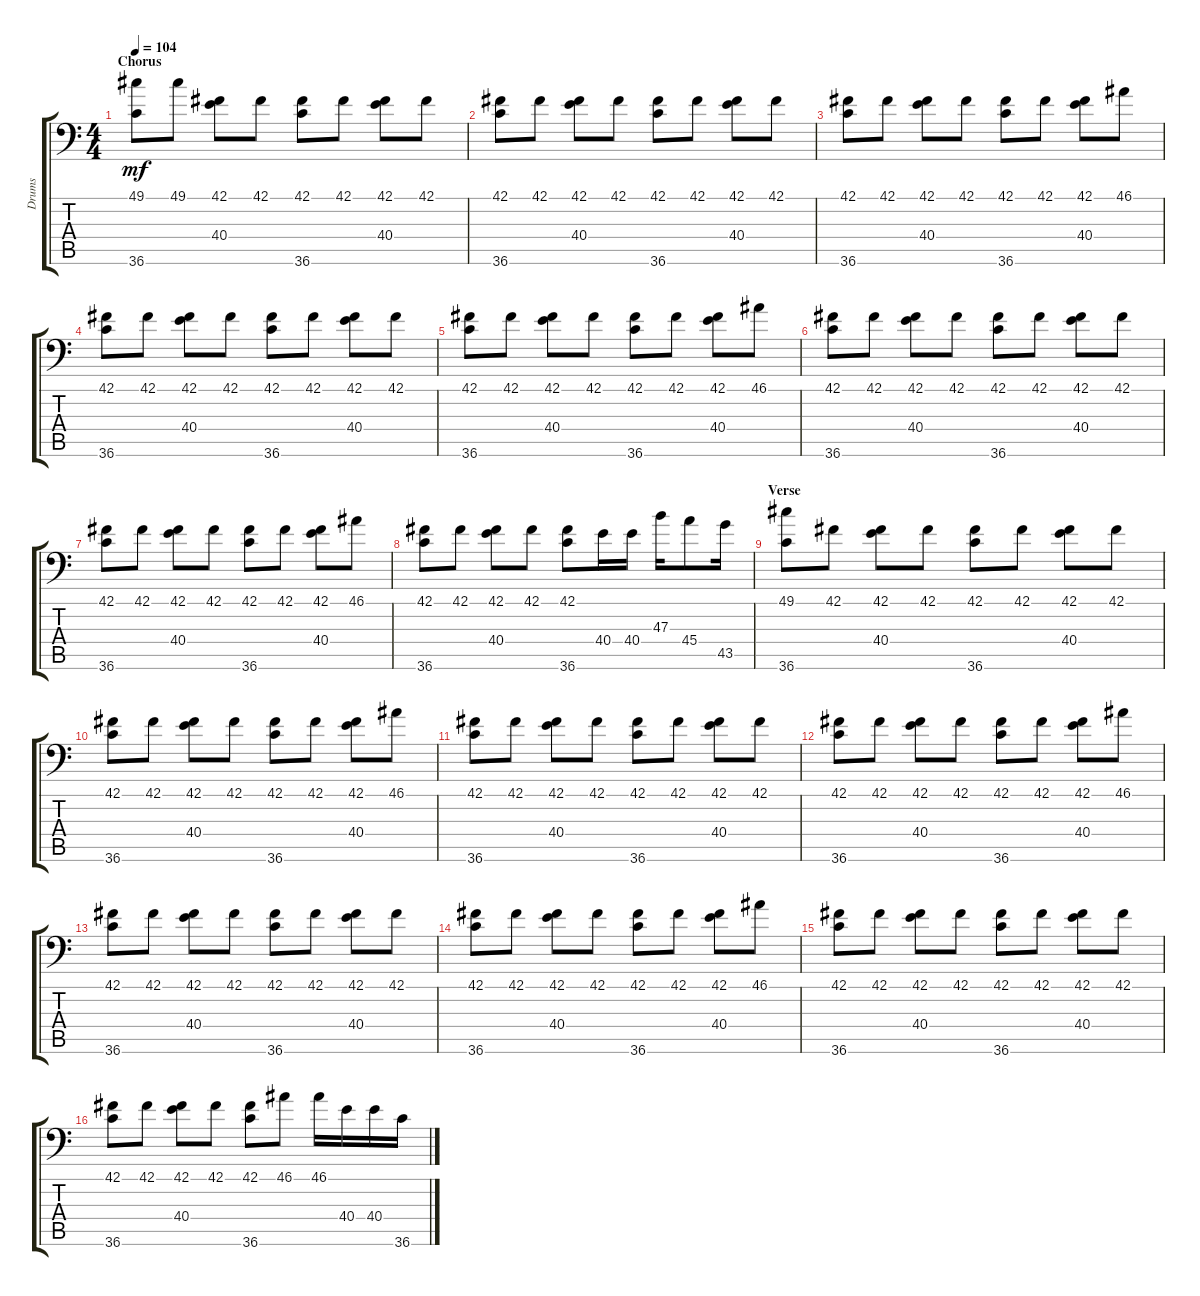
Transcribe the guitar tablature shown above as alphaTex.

\track ("Drums" "Drums") {instrument acousticgrandpiano}
\staff {score tabs}
\tuning (C-1 C-1 C-1 C-1 C-1 C-1) {hide}
\ts (4 4)
\section ("" "Chorus")
\tempo 104
\clef f4
\ks c
(49.1 36.6).8{dy mf} 49.1.8 (42.1 40.4).8 42.1.8 (42.1 36.6).8 42.1.8 (42.1 40.4).8 42.1.8 |
(42.1 36.6).8 42.1.8 (42.1 40.4).8 42.1.8 (42.1 36.6).8 42.1.8 (42.1 40.4).8 42.1.8 |
(42.1 36.6).8 42.1.8 (42.1 40.4).8 42.1.8 (42.1 36.6).8 42.1.8 (42.1 40.4).8 46.1.8 |
(42.1 36.6).8 42.1.8 (42.1 40.4).8 42.1.8 (42.1 36.6).8 42.1.8 (42.1 40.4).8 42.1.8 |
(42.1 36.6).8 42.1.8 (42.1 40.4).8 42.1.8 (42.1 36.6).8 42.1.8 (42.1 40.4).8 46.1.8 |
(42.1 36.6).8 42.1.8 (42.1 40.4).8 42.1.8 (42.1 36.6).8 42.1.8 (42.1 40.4).8 42.1.8 |
(42.1 36.6).8 42.1.8 (42.1 40.4).8 42.1.8 (42.1 36.6).8 42.1.8 (42.1 40.4).8 46.1.8 |
(42.1 36.6).8 42.1.8 (42.1 40.4).8 42.1.8 (42.1 36.6).8 40.4.16 40.4.16 47.3.16 45.4.8 43.5.16 |
\section ("" "Verse")
(49.1 36.6).8 42.1.8 (42.1 40.4).8 42.1.8 (42.1 36.6).8 42.1.8 (42.1 40.4).8 42.1.8 |
(42.1 36.6).8 42.1.8 (42.1 40.4).8 42.1.8 (42.1 36.6).8 42.1.8 (42.1 40.4).8 46.1.8 |
(42.1 36.6).8 42.1.8 (42.1 40.4).8 42.1.8 (42.1 36.6).8 42.1.8 (42.1 40.4).8 42.1.8 |
(42.1 36.6).8 42.1.8 (42.1 40.4).8 42.1.8 (42.1 36.6).8 42.1.8 (42.1 40.4).8 46.1.8 |
(42.1 36.6).8 42.1.8 (42.1 40.4).8 42.1.8 (42.1 36.6).8 42.1.8 (42.1 40.4).8 42.1.8 |
(42.1 36.6).8 42.1.8 (42.1 40.4).8 42.1.8 (42.1 36.6).8 42.1.8 (42.1 40.4).8 46.1.8 |
(42.1 36.6).8 42.1.8 (42.1 40.4).8 42.1.8 (42.1 36.6).8 42.1.8 (42.1 40.4).8 42.1.8 |
(42.1 36.6).8 42.1.8 (42.1 40.4).8 42.1.8 (42.1 36.6).8 46.1.8 46.1.16 40.4.16 40.4.16 36.6.16
